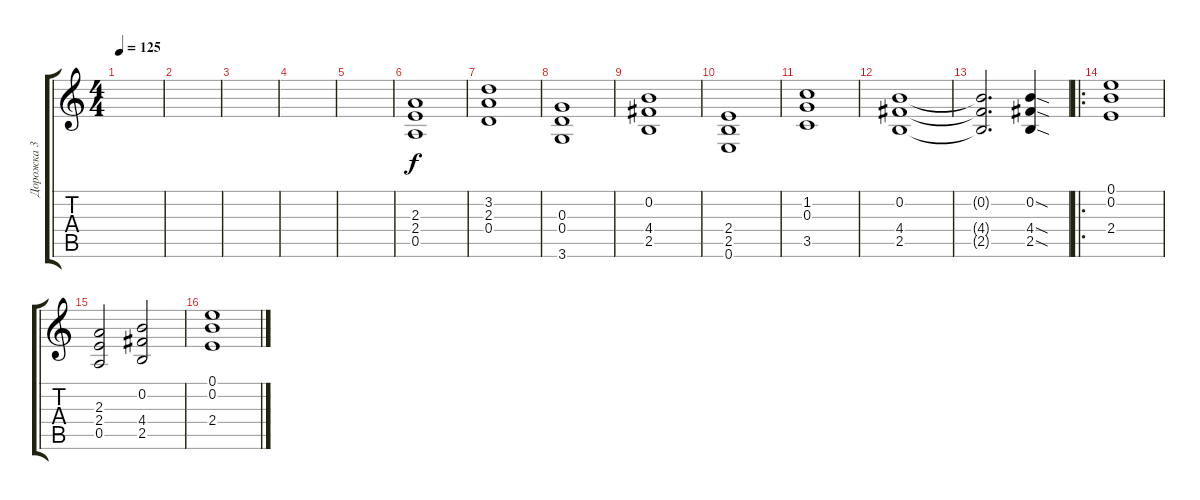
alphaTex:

\track ("Дорожка 3" "Дорожка 3") {instrument distortionguitar}
\staff {score tabs}
\tuning (E4 B3 G3 D3 A2 E2) {hide}
\ts (4 4)
\tempo 125
\clef g2
\ks c
|
|
|
|
|
(2.3 2.4 0.5).1 |
(3.2 2.3 0.4).1 |
(0.3 0.4 3.6).1 |
(0.2 4.4 2.5).1 |
(2.4 2.5 0.6).1 |
(1.2 0.3 3.5).1 |
(0.2 4.4 2.5).1 |
(0.2{t} 4.4{t} 2.5{t}).2{d} (0.2{sod} 4.4{sod} 2.5{sod}).4 |
\ro
(0.1 0.2 2.4).1 |
(2.3 2.4 0.5).2 (0.2 4.4 2.5).2 |
(0.1 0.2 2.4).1
